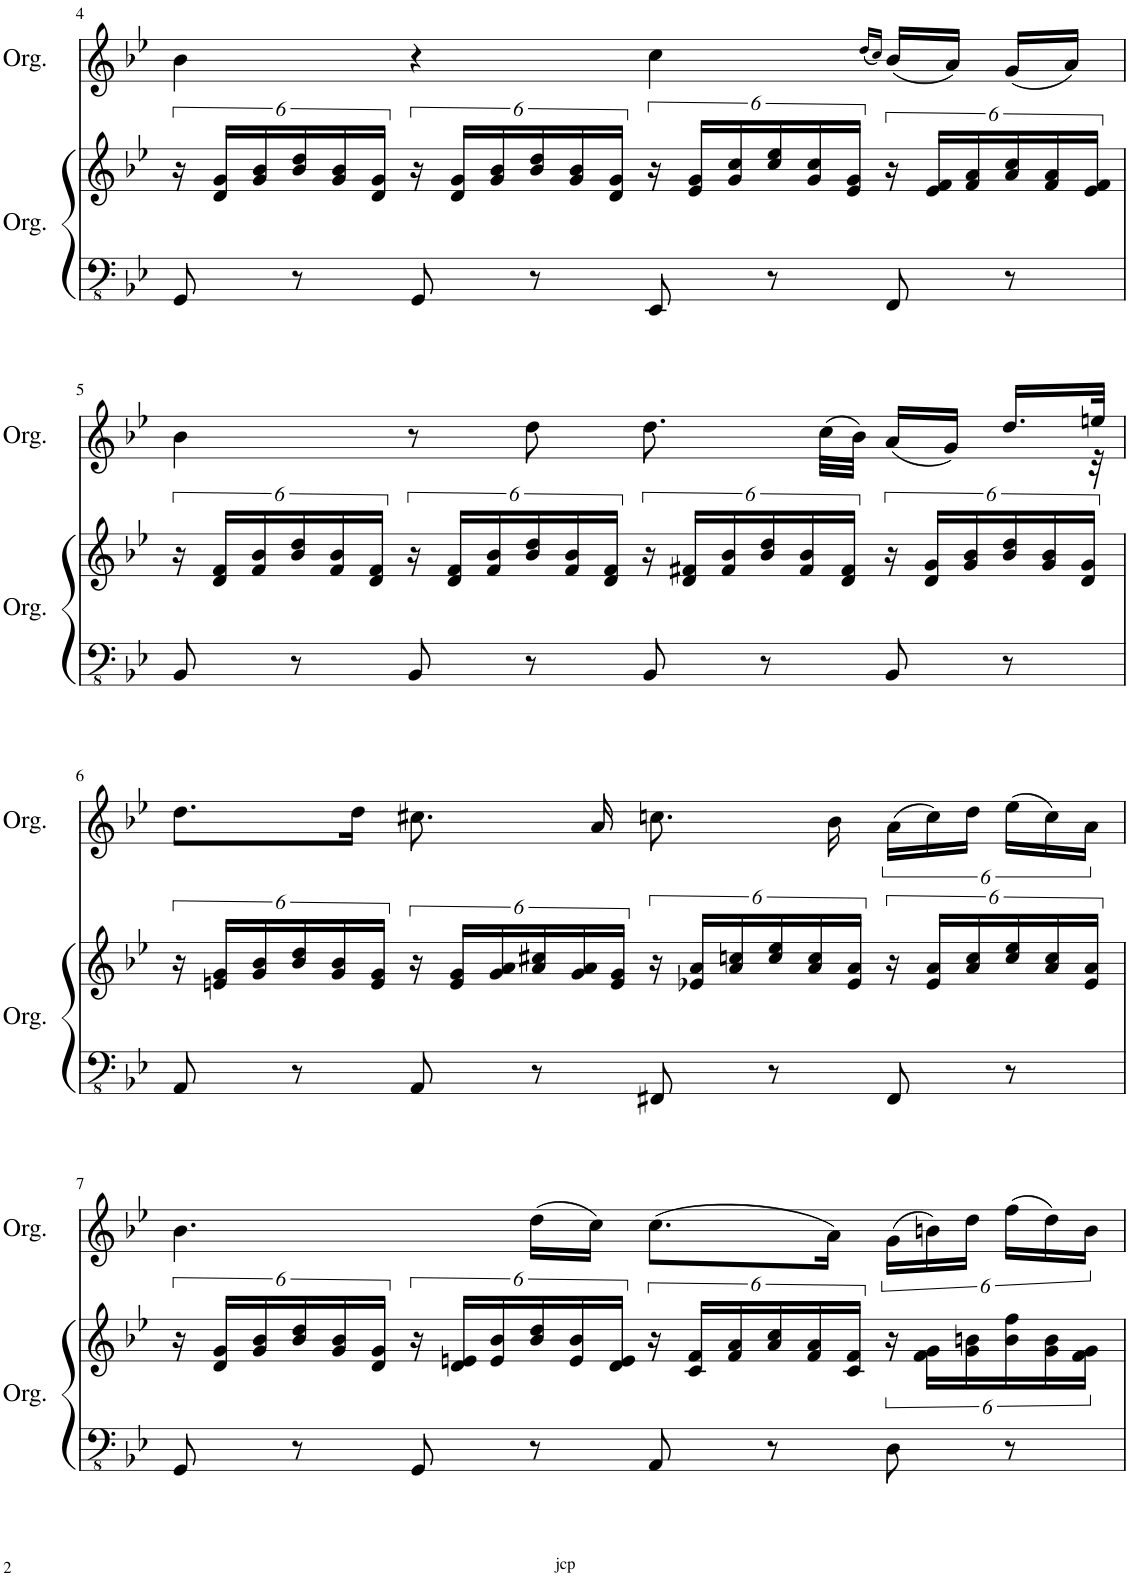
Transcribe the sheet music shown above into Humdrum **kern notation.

**kern	**kern	**kern
*part2	*part2	*part1
*staff3	*staff2	*staff1
*I"Orgue à tuyaux	*	*I"Orgue
*I'Org.	*	*I'Org.
!!LO:PB:g=z
*clefFv4	*clefG2	*clefG2
*k[b-e-]	*k[b-e-]	*k[b-e-]
*M4/4	*M4/4	*M4/4
*met(c)	*met(c)	*met(c)
=4	=4	=4
8GGG/	24r	4b-\
.	24d/ 24g/LL	.
.	24g/ 24b-/	.
8r	24b-/ 24dd/	.
.	24g/ 24b-/	.
.	24d/ 24g/JJ	.
8GGG/	24r	4r
.	24d/ 24g/LL	.
.	24g/ 24b-/	.
8r	24b-/ 24dd/	.
.	24g/ 24b-/	.
.	24d/ 24g/JJ	.
8EEE-/	24r	4cc\
.	24e-/ 24g/LL	.
.	24g/ 24cc/	.
8r	24cc/ 24ee-/	.
.	24g/ 24cc/	.
.	24e-/ 24g/JJ	.
.	.	(16qdd/LL
.	.	16qcc/JJ)
8FFF/	24r	(16b-/LL
.	24e-/ 24f/LL	.
.	.	16a/JJ)
.	24f/ 24a/	.
8r	24a/ 24cc/	(16g/LL
.	24f/ 24a/	.
.	.	16a/JJ)
.	24e-/ 24f/JJ	.
!!LO:LB:g=z
=5	=5	=5
*	*	*^
8BBB-/	24r	4b-\	4...ryy
.	24d/ 24f/LL	.	.
.	24f/ 24b-/	.	.
8r	24b-/ 24dd/	.	.
.	24f/ 24b-/	.	.
.	24d/ 24f/JJ	.	.
8BBB-/	24r	8r	.
.	24d/ 24f/LL	.	.
.	24f/ 24b-/	.	.
8r	24b-/ 24dd/	8dd\	.
.	24f/ 24b-/	.	.
.	24d/ 24f/JJ	.	.
*	*	*v	*v
8BBB-/	24r	8.dd\
.	24d/ 24f#X/LL	.
.	24f#/ 24b-/	.
8r	24b-/ 24dd/	.
.	24f#/ 24b-/	.
.	.	(32cc\LLL
.	24d/ 24f#/JJ	.
.	.	32b-\JJJ)
8BBB-/	24r	(16a/LL
.	24d/ 24g/LL	.
.	.	16g/JJ)
.	24g/ 24b-/	.
8r	24b-/ 24dd/	16.dd/LL
.	24g/ 24b-/	.
.	24d/ 24g/JJ	.
*	*	*^
.	.	32een/JJk	32r
*	*	*v	*v
!!LO:LB:g=z
=6	=6	=6
8AAA/	24r	8.dd\L
.	24en/ 24g/LL	.
.	24g/ 24b-/	.
8r	24b-/ 24dd/	.
.	24g/ 24b-/	.
.	.	16dd\Jk
.	24e/ 24g/JJ	.
8AAA/	24r	8.cc#X\
.	24e/ 24g/LL	.
.	24g/ 24a/	.
8r	24a/ 24cc#X/	.
.	24g/ 24a/	.
.	.	16a/
.	24e/ 24g/JJ	.
8FFF#X/	24r	8.ccn\
.	24e-X/ 24a/LL	.
.	24a/ 24ccn/	.
8r	24cc/ 24ee-/	.
.	24a/ 24cc/	.
.	.	16b-\
.	24e-/ 24a/JJ	.
8FFF#/	24r	(24a\LL
.	24e-/ 24a/LL	24cc\)
.	24a/ 24cc/	24dd\JJ
8r	24cc/ 24ee-/	(24ee-\LL
.	24a/ 24cc/	24cc\)
.	24e-/ 24a/JJ	24a\JJ
!!LO:LB:g=z
=7	=7	=7
8GGG/	24r	4.b-\
.	24d/ 24g/LL	.
.	24g/ 24b-/	.
8r	24b-/ 24dd/	.
.	24g/ 24b-/	.
.	24d/ 24g/JJ	.
8GGG/	24r	.
.	24d/ 24en/LL	.
.	24e/ 24b-/	.
8r	24b-/ 24dd/	(16dd\LL
.	24e/ 24b-/	.
.	.	16cc\JJ)
.	24d/ 24e/JJ	.
8AAA/	24r	(8.cc\L
.	24c/ 24f/LL	.
.	24f/ 24a/	.
8r	24a/ 24cc/	.
.	24f/ 24a/	.
.	.	16a\Jk)
.	24c/ 24f/JJ	.
8DD\	24r	(24g\LL
.	24f\ 24g\LL	24bn\)
.	24g\ 24bn\	24dd\JJ
8r	24b\ 24ff\	(24ff\LL
.	24g\ 24b\	24dd\)
.	24f\ 24g\JJ	24b\JJ
=	=	=
*-	*-	*-
